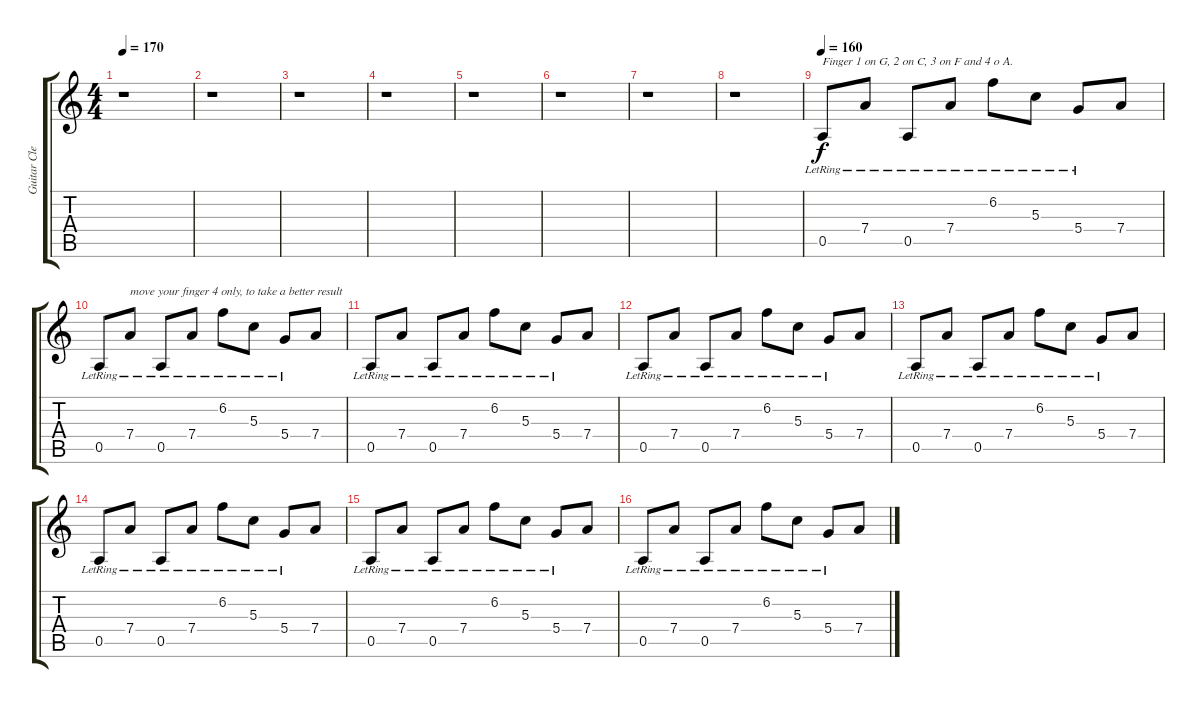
\track ("Guitar Clean 1" "Guitar Cle") {instrument acousticguitarnylon}
\staff {score tabs}
\tuning (E4 B3 G3 D3 A2 E2) {hide}
\ts (4 4)
\tempo 170
\clef g2
\ks c
r.1{dy f} |
r.1 |
r.1 |
r.1 |
r.1 |
r.1 |
r.1 |
r.1 |
\tempo 160
0.5{lr}.8{txt "Finger 1 on G, 2 on C, 3 on F and 4 o A."} 7.4{lr}.8 0.5{lr}.8 7.4{lr}.8 6.2{lr}.8 5.3{lr}.8 5.4{lr}.8 7.4.8 |
0.5{lr}.8 7.4{lr}.8{txt "move your finger 4 only, to take a better result"} 0.5{lr}.8 7.4{lr}.8 6.2{lr}.8 5.3{lr}.8 5.4{lr}.8 7.4.8 |
0.5{lr}.8 7.4{lr}.8 0.5{lr}.8 7.4{lr}.8 6.2{lr}.8 5.3{lr}.8 5.4{lr}.8 7.4.8 |
0.5{lr}.8 7.4{lr}.8 0.5{lr}.8 7.4{lr}.8 6.2{lr}.8 5.3{lr}.8 5.4{lr}.8 7.4.8 |
0.5{lr}.8 7.4{lr}.8 0.5{lr}.8 7.4{lr}.8 6.2{lr}.8 5.3{lr}.8 5.4{lr}.8 7.4.8 |
0.5{lr}.8 7.4{lr}.8 0.5{lr}.8 7.4{lr}.8 6.2{lr}.8 5.3{lr}.8 5.4{lr}.8 7.4.8 |
0.5{lr}.8 7.4{lr}.8 0.5{lr}.8 7.4{lr}.8 6.2{lr}.8 5.3{lr}.8 5.4{lr}.8 7.4.8 |
0.5{lr}.8 7.4{lr}.8 0.5{lr}.8 7.4{lr}.8 6.2{lr}.8 5.3{lr}.8 5.4{lr}.8 7.4.8
